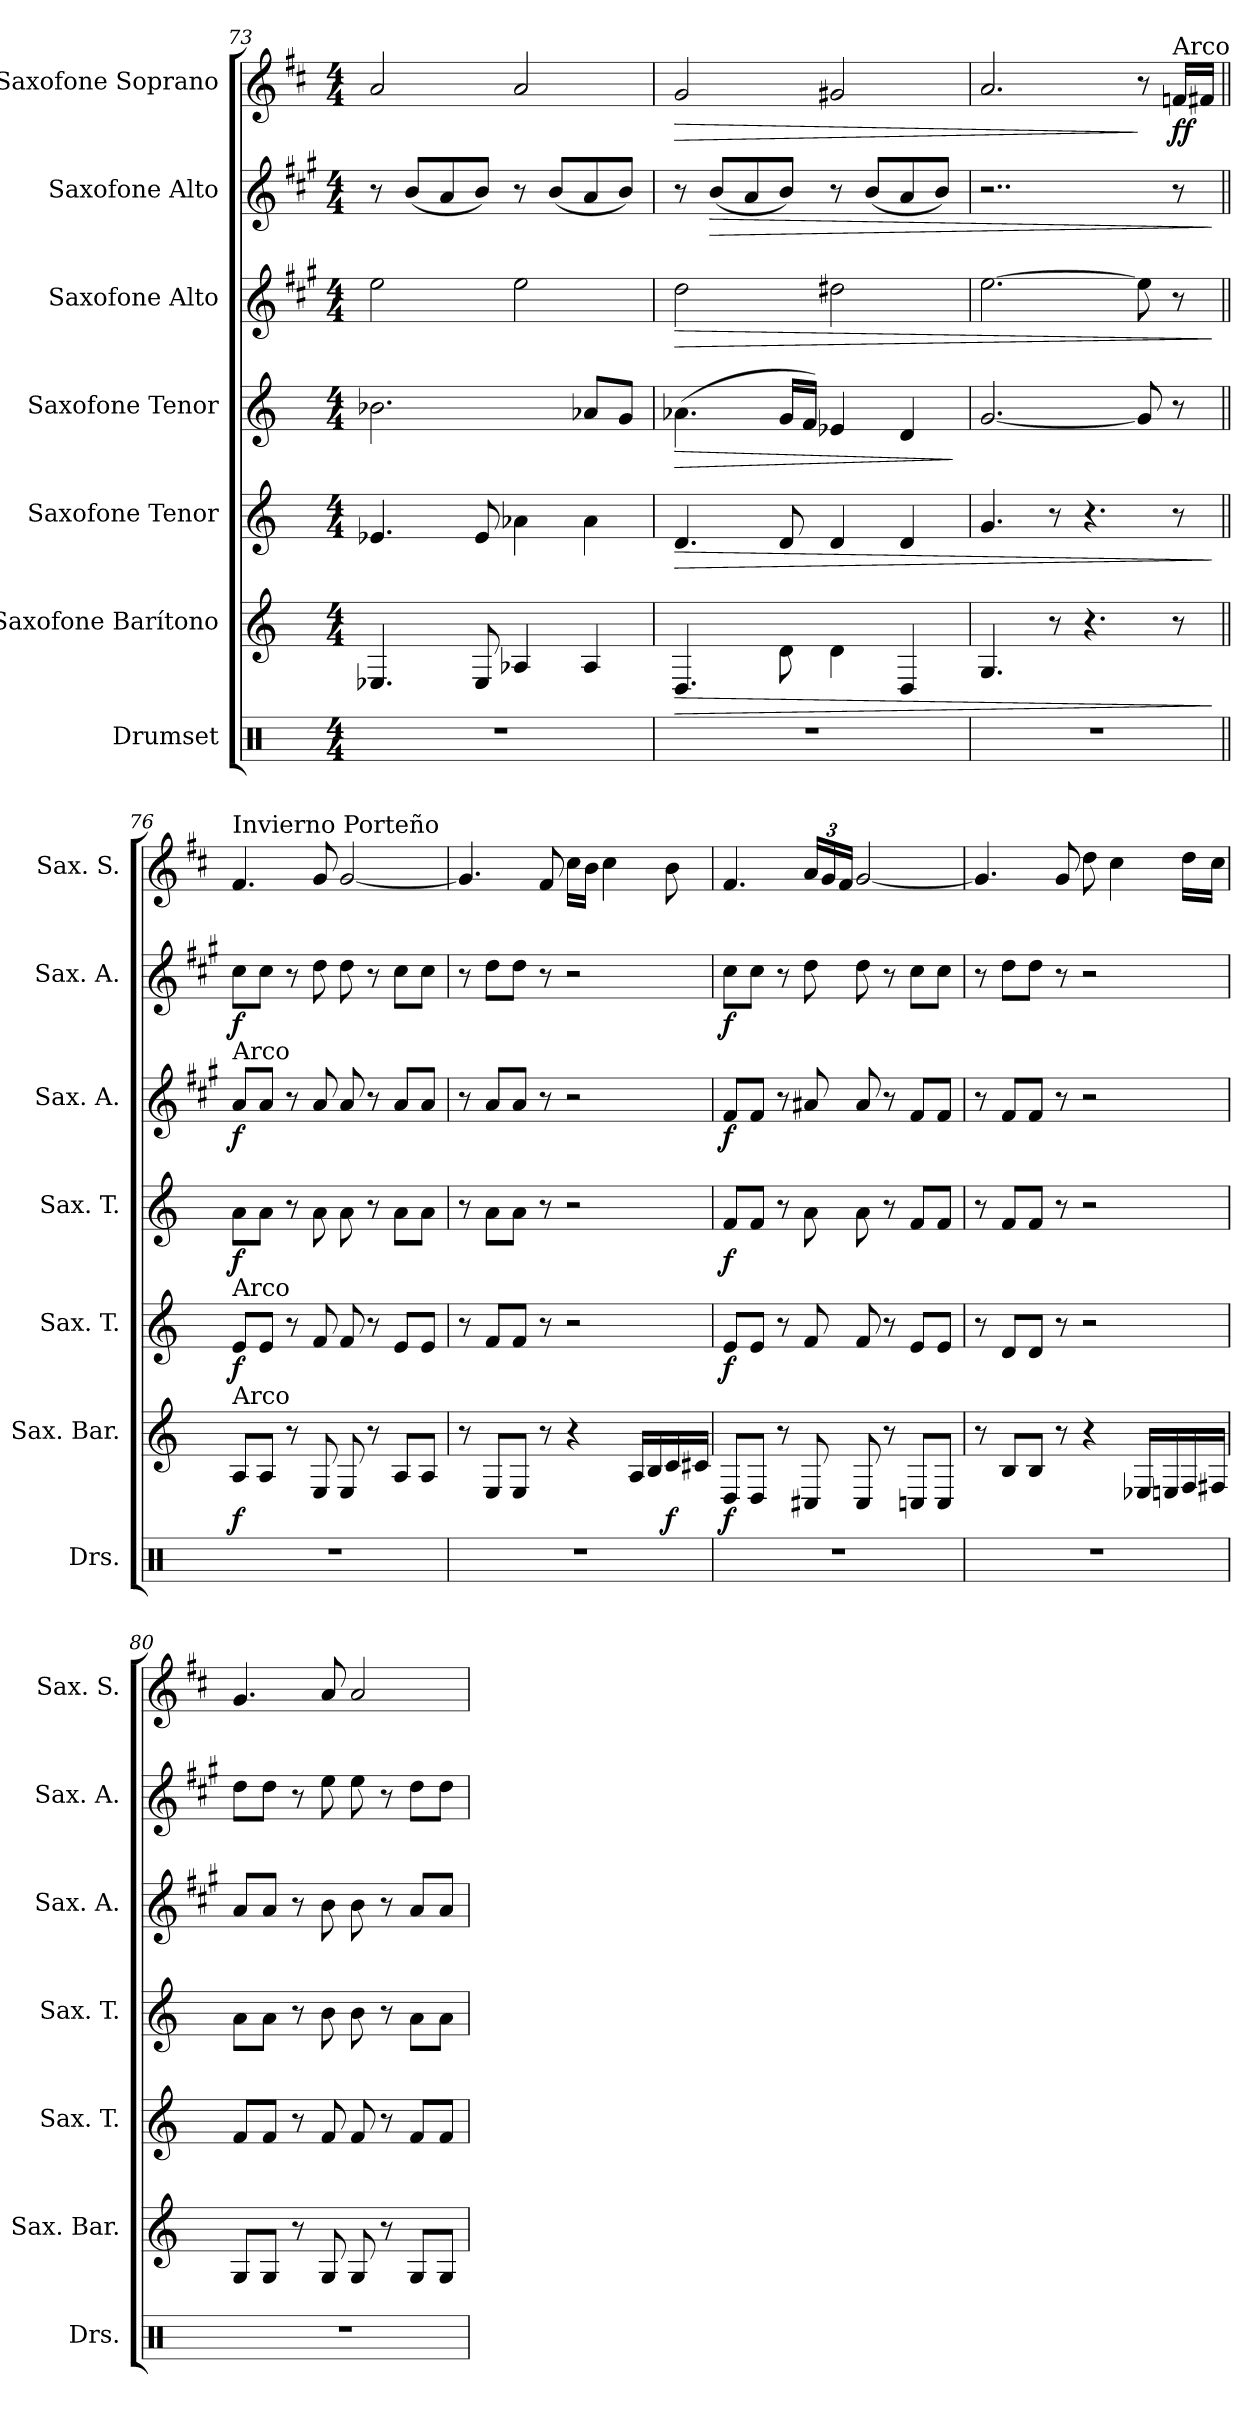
**kern	**kern	**dynam	**kern	**dynam	**kern	**dynam	**kern	**dynam	**kern	**dynam	**kern	**dynam
*part7	*part6	*part6	*part5	*part5	*part4	*part4	*part3	*part3	*part2	*part2	*part1	*part1
*staff7	*staff6	*staff6	*staff5	*staff5	*staff4	*staff4	*staff3	*staff3	*staff2	*staff2	*staff1	*staff1
*I"Drumset	*I"Saxofone Barítono	*	*I"Saxofone Tenor	*	*I"Saxofone Tenor	*	*I"Saxofone Alto	*	*I"Saxofone Alto	*	*I"Saxofone Soprano	*
*I'Drs.	*I'Sax. Bar.	*	*I'Sax. T.	*	*I'Sax. T.	*	*I'Sax. A.	*	*I'Sax. A.	*	*I'Sax. S.	*
*clefX	*clefG2	*	*clefG2	*	*clefG2	*	*clefG2	*	*clefG2	*	*clefG2	*
*	*ITrd12c21	*	*ITrd8c14	*	*ITrd8c14	*	*ITrd5c9	*	*ITrd5c9	*	*ITrd1c2	*
*k[]	*k[]	*	*k[]	*	*k[]	*	*k[]	*	*k[]	*	*k[]	*
*M4/4	*M4/4	*	*M4/4	*	*M4/4	*	*M4/4	*	*M4/4	*	*M4/4	*
=73	=73	=73	=73	=73	=73	=73	=73	=73	=73	=73	=73	=73
1r	4.EE-X/	.	4.E-X/	.	2.B-X\	.	2g\	.	8r	.	2g/	.
.	.	.	.	.	.	.	.	.	(8d/L	.	.	.
.	.	.	.	.	.	.	.	.	8c/	.	.	.
.	8EE-/	.	8E-/	.	.	.	.	.	8d/J)	.	.	.
.	4AA-X/	.	4A-X\	.	.	.	2g\	.	8r	.	2g/	.
.	.	.	.	.	.	.	.	.	(8d/L	.	.	.
.	4AA-/	.	4A-\	.	8A-X/L	.	.	.	8c/	.	.	.
.	.	.	.	.	8G/J	.	.	.	8d/J)	.	.	.
=74	=74	=74	=74	=74	=74	=74	=74	=74	=74	=74	=74	=74
!	!	!LO:HP:b	!	!LO:HP:b	!	!LO:HP:b	!	!LO:HP:b	!	!	!	!LO:HP:b
1r	4.DD/	>	4.D/	>	(4.A-X\	>	2f\	>	8r	.	2f/	>
!	!	!	!	!	!	!	!	!	!	!LO:HP:b	!	!
.	.	.	.	.	.	.	.	.	(8d/L	>	.	.
.	.	.	.	.	.	.	.	.	8c/	.	.	.
.	8D\	.	8D/	.	16G/LL	.	.	.	8d/J)	.	.	.
.	.	.	.	.	16F/JJ)	.	.	.	.	.	.	.
.	4D\	.	4D/	.	4E-X/	.	2f#X\	.	8r	.	2f#X/	.
.	.	.	.	.	.	.	.	.	(8d/L	.	.	.
.	4DD/	.	4D/	.	4D/	.	.	.	8c/	.	.	.
.	.	.	.	.	.	.	.	.	8d/J)	.	.	.
.	.	.	.	.	.	]	.	.	.	.	.	.
=75	=75	=75	=75	=75	=75	=75	=75	=75	=75	=75	=75	=75
1r	4.GG/	.	4.G/	.	[2.G/	.	[2.g\	.	2..r	.	2.g/	.
.	8r	.	8r	.	.	.	.	.	.	.	.	.
.	4.r	.	4.r	.	.	.	.	.	.	.	.	.
*	*	*	*	*	*	*	*	*	*	*	*MM92	*
.	.	.	.	.	8G/]	.	8g\]	.	.	.	8r	]
!	!	!	!	!	!	!	!	!	!	!	!LO:TX:a:t=Arco	!
!	!	!	!	!	!	!	!	!	!	!	!	!LO:DY:b
.	8r	.	8r	.	8r	.	8r	.	8r	.	16e-X/LL	ff
.	.	.	.	.	.	.	.	.	.	.	16en/JJ	.
.	.	]	.	]	.	.	.	]	.	]	.	.
!!LO:PB:g=z
=76||	=76||	=76||	=76||	=76||	=76||	=76||	=76||	=76||	=76||	=76||	=76||	=76||
!	!	!	!	!	!	!	!	!	!	!	!LO:TX:a:t=Invierno Porteño	!
!	!	!	!	!	!	!	!LO:TX:a:t=Arco	!	!	!	!	!
!	!	!	!LO:TX:a:t=Arco	!	!	!	!	!	!	!	!	!
!	!LO:TX:a:t=Arco	!	!	!	!	!	!	!	!	!	!	!
!	!	!LO:DY:b	!	!LO:DY:b	!	!LO:DY:b	!	!LO:DY:b	!	!LO:DY:b	!	!
1r	8AA/L	f	8E/L	f	8A\L	f	8c/L	f	8e\L	f	4.e/	.
.	8AA/J	.	8E/J	.	8A\J	.	8c/J	.	8e\J	.	.	.
.	8r	.	8r	.	8r	.	8r	.	8r	.	.	.
.	8EE/	.	8F/	.	8A\	.	8c/	.	8f\	.	8f/	.
.	8EE/	.	8F/	.	8A\	.	8c/	.	8f\	.	[2f/	.
.	8r	.	8r	.	8r	.	8r	.	8r	.	.	.
.	8AA/L	.	8E/L	.	8A\L	.	8c/L	.	8e\L	.	.	.
.	8AA/J	.	8E/J	.	8A\J	.	8c/J	.	8e\J	.	.	.
=77	=77	=77	=77	=77	=77	=77	=77	=77	=77	=77	=77	=77
1r	8r	.	8r	.	8r	.	8r	.	8r	.	4.f/]	.
.	8EE/L	.	8F/L	.	8A\L	.	8c/L	.	8f\L	.	.	.
.	8EE/J	.	8F/J	.	8A\J	.	8c/J	.	8f\J	.	.	.
.	8r	.	8r	.	8r	.	8r	.	8r	.	8e/	.
.	4r	.	2r	.	2r	.	2r	.	2r	.	16b\LL	.
.	.	.	.	.	.	.	.	.	.	.	16a\JJ	.
.	.	.	.	.	.	.	.	.	.	.	4b\	.
.	16AA/LL	.	.	.	.	.	.	.	.	.	.	.
.	16BB/	.	.	.	.	.	.	.	.	.	.	.
!	!	!LO:DY:b	!	!	!	!	!	!	!	!	!	!
.	16C/	f	.	.	.	.	.	.	.	.	8a\	.
.	16C#X/JJ	.	.	.	.	.	.	.	.	.	.	.
=78	=78	=78	=78	=78	=78	=78	=78	=78	=78	=78	=78	=78
!	!	!LO:DY:b	!	!LO:DY:b	!	!LO:DY:b	!	!LO:DY:b	!	!LO:DY:b	!	!
1r	8DD/L	f	8E/L	f	8F/L	f	8A/L	f	8e\L	f	4.e/	.
.	8DD/J	.	8E/J	.	8F/J	.	8A/J	.	8e\J	.	.	.
.	8r	.	8r	.	8r	.	8r	.	8r	.	.	.
*	*	*	*	*	*	*	*	*	*	*	*Xbrackettup	*
.	8CC#X/	.	8F/	.	8A\	.	8c#X/	.	8f\	.	24g/LL	.
.	.	.	.	.	.	.	.	.	.	.	24f/	.
.	.	.	.	.	.	.	.	.	.	.	24e/JJ	.
.	8CC#/	.	8F/	.	8A\	.	8c#/	.	8f\	.	[2f/	.
.	8r	.	8r	.	8r	.	8r	.	8r	.	.	.
.	8CCn/L	.	8E/L	.	8F/L	.	8A/L	.	8e\L	.	.	.
.	8CC/J	.	8E/J	.	8F/J	.	8A/J	.	8e\J	.	.	.
!!LO:PB:g=z
=79	=79	=79	=79	=79	=79	=79	=79	=79	=79	=79	=79	=79
1r	8r	.	8r	.	8r	.	8r	.	8r	.	4.f/]	.
.	8BB/L	.	8D/L	.	8F/L	.	8A/L	.	8f\L	.	.	.
.	8BB/J	.	8D/J	.	8F/J	.	8A/J	.	8f\J	.	.	.
.	8r	.	8r	.	8r	.	8r	.	8r	.	8f/	.
.	4r	.	2r	.	2r	.	2r	.	2r	.	8cc\	.
.	.	.	.	.	.	.	.	.	.	.	4b\	.
.	16EE-X/LL	.	.	.	.	.	.	.	.	.	.	.
.	16EEn/	.	.	.	.	.	.	.	.	.	.	.
.	16FF/	.	.	.	.	.	.	.	.	.	16cc\LL	.
.	16FF#X/JJ	.	.	.	.	.	.	.	.	.	16b\JJ	.
=80	=80	=80	=80	=80	=80	=80	=80	=80	=80	=80	=80	=80
1r	8GG/L	.	8F/L	.	8A\L	.	8c/L	.	8f\L	.	4.f/	.
.	8GG/J	.	8F/J	.	8A\J	.	8c/J	.	8f\J	.	.	.
.	8r	.	8r	.	8r	.	8r	.	8r	.	.	.
.	8GG/	.	8F/	.	8B\	.	8d\	.	8g\	.	8g/	.
.	8GG/	.	8F/	.	8B\	.	8d\	.	8g\	.	2g/	.
.	8r	.	8r	.	8r	.	8r	.	8r	.	.	.
.	8GG/L	.	8F/L	.	8A\L	.	8c/L	.	8f\L	.	.	.
.	8GG/J	.	8F/J	.	8A\J	.	8c/J	.	8f\J	.	.	.
=	=	=	=	=	=	=	=	=	=	=	=	=
*-	*-	*-	*-	*-	*-	*-	*-	*-	*-	*-	*-	*-
